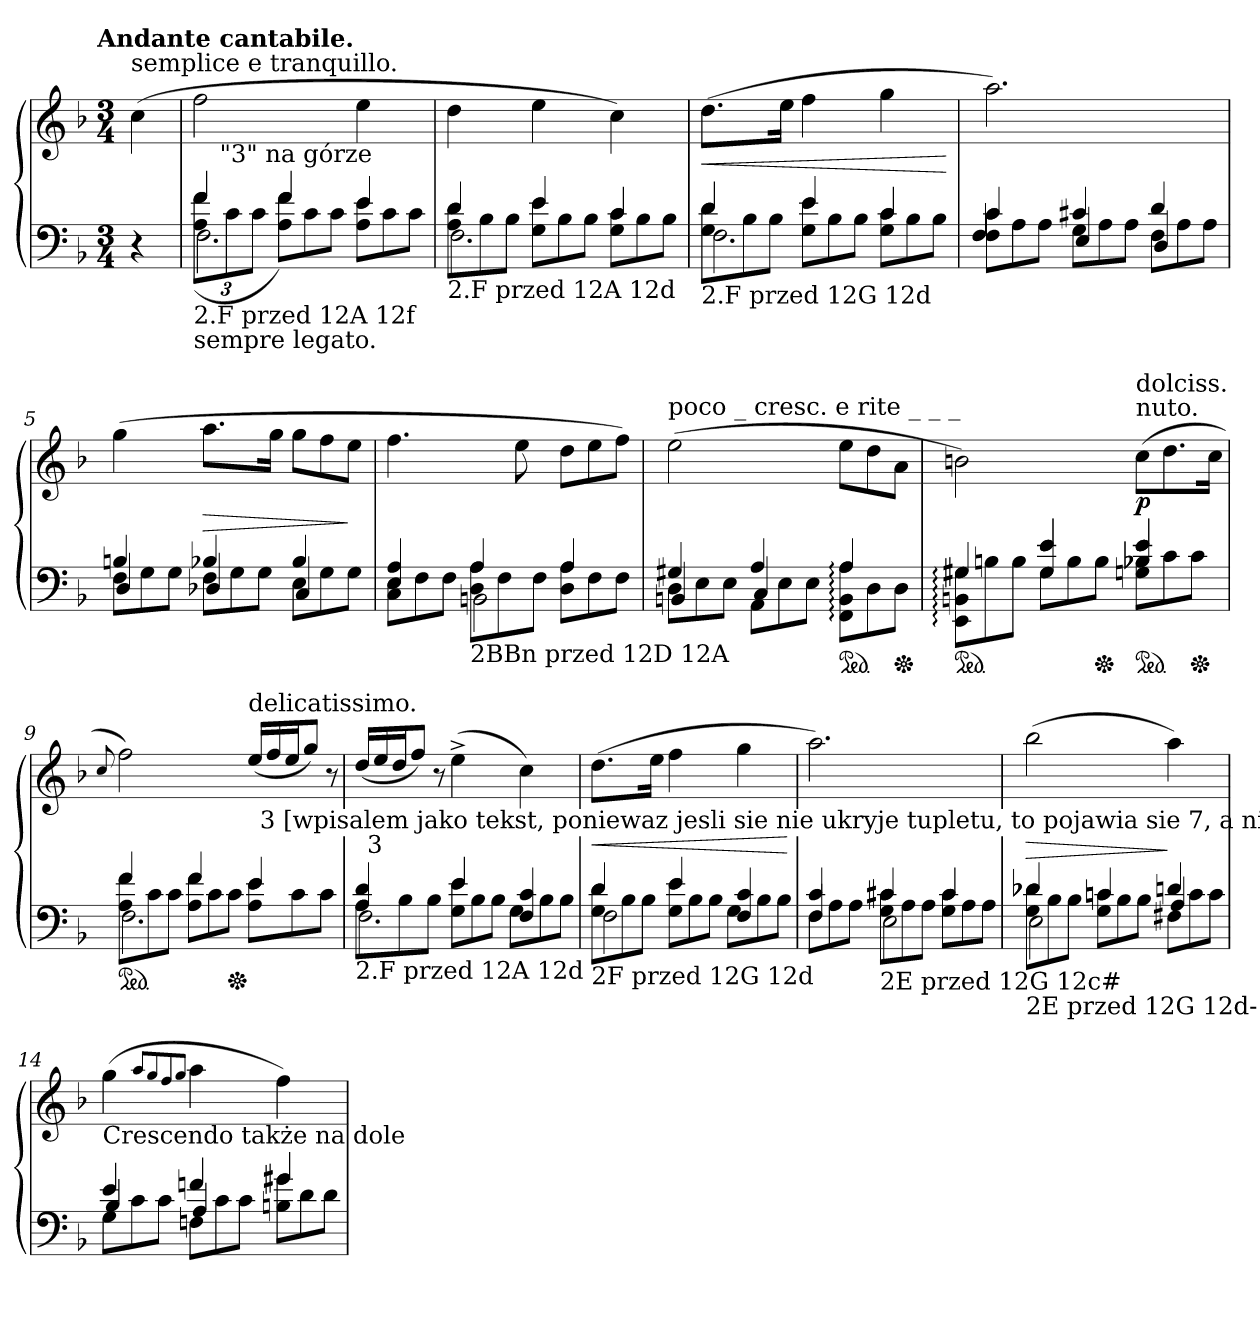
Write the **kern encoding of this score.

**kern	**kern	**dynam
*part1	*part1	*part1
*staff2	*staff1	*staff1/2
*clefF4	*clefG2	*
*k[b-]	*k[b-]	*
!!LO:TX:omd:t=Andante cantabile.
*M3/4	*M3/4	*
*MM72	*MM72	*
=	=	=
!	!LO:TX:a:t=semplice e tranquillo.	!
4r	(4cc	.
=1	=1	=1
*^	*	*
*	*^	*	*
!LO:TX:b:t=2.F przed 12A 12f	!	!	!	!
!LO:TX:b:t=sempre legato.	!	!	!	!
4f	(>12A 12fL	2.F\	2ff	.
!	!LO:TX:a:t="3" na górze	!	!	!
.	12c	.	.	.
.	12cJ	.	.	.
*	*Xtuplet	*	*	*
4f	12A 12fL)	.	.	.
.	12c	.	.	.
.	12cJ	.	.	.
4e	12A 12eL	.	4ee	.
.	12c	.	.	.
.	12cJ	.	.	.
=2	=2	=2	=2	=2
!LO:TX:b:t=2.F przed 12A 12d	!	!	!	!
4d	12A 12dL	2.F\	4dd	.
.	12B-	.	.	.
.	12B-J	.	.	.
4e	12G 12eL	.	4ee	.
.	12B-	.	.	.
.	12B-J	.	.	.
4c	12G 12cL	.	4cc)	.
.	12B-	.	.	.
.	12B-J	.	.	.
=3	=3	=3	=3	=3
!LO:TX:b:t=2.F przed 12G 12d	!	!	!	!
4d	12G 12dL	2.F\	(>8.ddL	<
.	12B-	.	.	.
.	12B-J	.	.	.
.	.	.	16eeJk	.
4e	12G 12eL	.	4ff	.
.	12B-	.	.	.
.	12B-J	.	.	.
4c	12G 12cL	.	4gg	.
.	12B-	.	.	.
.	12B-J	.	.	.
*v	*v	*v	*	*
.	.	[
=4	=4	=4
*^	*	*
*	*^	*	*
4c	12F 12cL	4F/	2.aa)	.
.	12A	.	.	.
.	12AJ	.	.	.
4c#X	12GL	4E/	.	.
.	12A	.	.	.
.	12AJ	.	.	.
4d	12FL	4D/	.	.
.	12A	.	.	.
.	12AJ	.	.	.
=5	=5	=5	=5	=5
4Bn	12FL	4D/	(4gg	.
.	12G	.	.	.
.	12GJ	.	.	.
4B-X	12FL	4D-X/	8.aaL	>
.	12G	.	.	.
.	12GJ	.	.	.
.	.	.	16ggJk	.
*	*	*	*Xtuplet	*
4B-	12EL	4C/	12ggL	.
.	12G	.	12ff	.
.	12GJ	.	12eeJ	]
=6	=6	=6	=6	=6
4A	12C 12EL	4E/	4.ff	.
.	12F	.	.	.
.	12FJ	.	.	.
!LO:TX:b:t=2BBn przed 12D 12A	!	!	!	!
4A	12D 12AL	2BBn\	.	.
.	12F	.	.	.
.	.	.	8ee	.
.	12FJ	.	.	.
4A	12D 12AL	.	12ddL	.
.	12F	.	12ee	.
.	12FJ	.	12ffJ)	.
=7	=7	=7	=7	=7
!	!	!	!LO:TX:a:t=poco _ cresc. e   rite _ _ _	!
4G#X	12DL	4BBn/	(>2ee	.
.	12E	.	.	.
.	12EJ	.	.	.
4A	12AAL	4C/	.	.
.	12E	.	.	.
.	12EJ	.	.	.
*ped	*	*	*	*
4A	12FF: 12BB: 12A:L	4rAAAyy	12eeL	.
.	12D	.	12dd	.
*Xped	*	*	*	*
.	12DJ	.	12aJ	.
=8	=8	=8	=8	=8
*ped	*	*	*	*
4G#X	12EE: 12BBn: 12G#X:L	4ryy	2bn)	.
.	12Bn	.	.	.
.	12BJ	.	.	.
4G# 4e	12G#L	4e	.	.
.	12B	.	.	.
*Xped	*	*	*	*
.	12BJ	.	.	.
!	!	!	!LO:TX:a:t=nuto.	!
!	!	!	!LO:TX:a:t=dolciss.	!
*ped	*	*	*	*
4e	12Gn 12B-XL	4B-X 4e	(12ccL	p
.	12c	.	12.dd	.
*Xped	*	*	*	*
.	12cJ	.	.	.
.	.	.	24ccJk	.
=9	=9	=9	=9	=9
.	.	.	8qqcc/	.
!LO:TX:b:t=2.F przed 12A 12f	!	!	!	!
*ped	*	*	*	*
4f	12A 12fL	2.F\	2ff)	.
.	12c	.	.	.
.	12cJ	.	.	.
4f	12A 12fL	.	.	.
.	12c	.	.	.
*Xped	*	*	*	*
.	12cJ	.	.	.
!	!	!	!LO:TX:a:t=delicatissimo.	!
4e	12A 12eL	.	(<28ee/LL	.
!	!	!	!LO:TX:b:t=3 [wpisalem jako tekst, poniewaz jesli sie nie ukryje tupletu, to pojawia sie 7, a nie 3]	!
.	.	.	28ff	.
.	.	.	28eeJ	.
.	12c	.	.	.
.	.	.	14ggJ)	.
.	12cJ	.	.	.
.	.	.	14r	.
=10	=10	=10	=10	=10
!LO:TX:b:t=2.F przed 12A 12d	!	!	!	!
4A/ 4d/	12AL	2.F\	(<28dd/LL	.
!	!	!	!LO:TX:b:t=3	!
.	.	.	28ee	.
.	.	.	28ddJ	.
.	12B-	.	.	.
.	.	.	14ffJ)	.
.	12B-J	.	.	.
.	.	.	14r	.
4e	12G 12eL	.	(>4ee^	.
.	12B-	.	.	.
.	12B-J	.	.	.
4F 4c	12GL	.	4cc)	.
.	12B-	.	.	.
.	12B-J	.	.	.
=11	=11	=11	=11	=11
!LO:TX:b:t=2F przed 12G 12d	!	!	!	!
4d	12G 12dL	2F\	(>8.ddL	<
.	12B-	.	.	.
.	12B-J	.	.	.
.	.	.	16eeJk	.
4e	12G 12eL	.	4ff	.
.	12B-	.	.	.
.	12B-J	.	.	.
4F/ 4c/	12GL	4ryy	4gg	.
.	12B-	.	.	.
.	12B-J	.	.	.
*v	*v	*v	*	*
.	.	[
=12	=12	=12
*^	*	*
*	*^	*	*
4c	12FL	4F/	2.aa)	.
.	12A	.	.	.
.	12AJ	.	.	.
!LO:TX:b:t=2E przed 12G 12c#	!	!	!	!
4c#X	12G 12c#XL	2E\	.	.
.	12A	.	.	.
.	12AJ	.	.	.
4c#	12G 12c#L	.	.	.
.	12A	.	.	.
.	12AJ	.	.	.
=13	=13	=13	=13	=13
!LO:TX:b:t=2E przed 12G 12d-	!	!	!	!
4d-X	12G 12d-XL	2E\	(2bb-	>
.	12B-	.	.	.
.	12B-J	.	.	.
4cn	12G 12cnL	.	.	.
.	12B-	.	.	.
.	12B-J	.	.	.
4dn	12F#XL	4A/	4aa)	]
.	12c	.	.	.
.	12cJ	.	.	.
=14	=14	=14	=14	=14
!LO:TX:a:t=Crescendo także na dole	!	!	!	!
4e	12GL	4B-/	(>4gg	.
.	12c	.	.	.
.	12cJ	.	.	.
.	.	.	8qaa/L	.
.	.	.	8qgg/	.
.	.	.	8qff/	.
.	.	.	8qgg/J	.
4fn	12FnL	4A/	4aa	.
.	12c	.	.	.
.	12cJ	.	.	.
4g#X	12Bn 12g#XL	4rGGyy	4ff)	.
.	12d	.	.	.
.	12dJ	.	.	.
*v	*v	*v	*	*
=	=	=
*-	*-	*-
